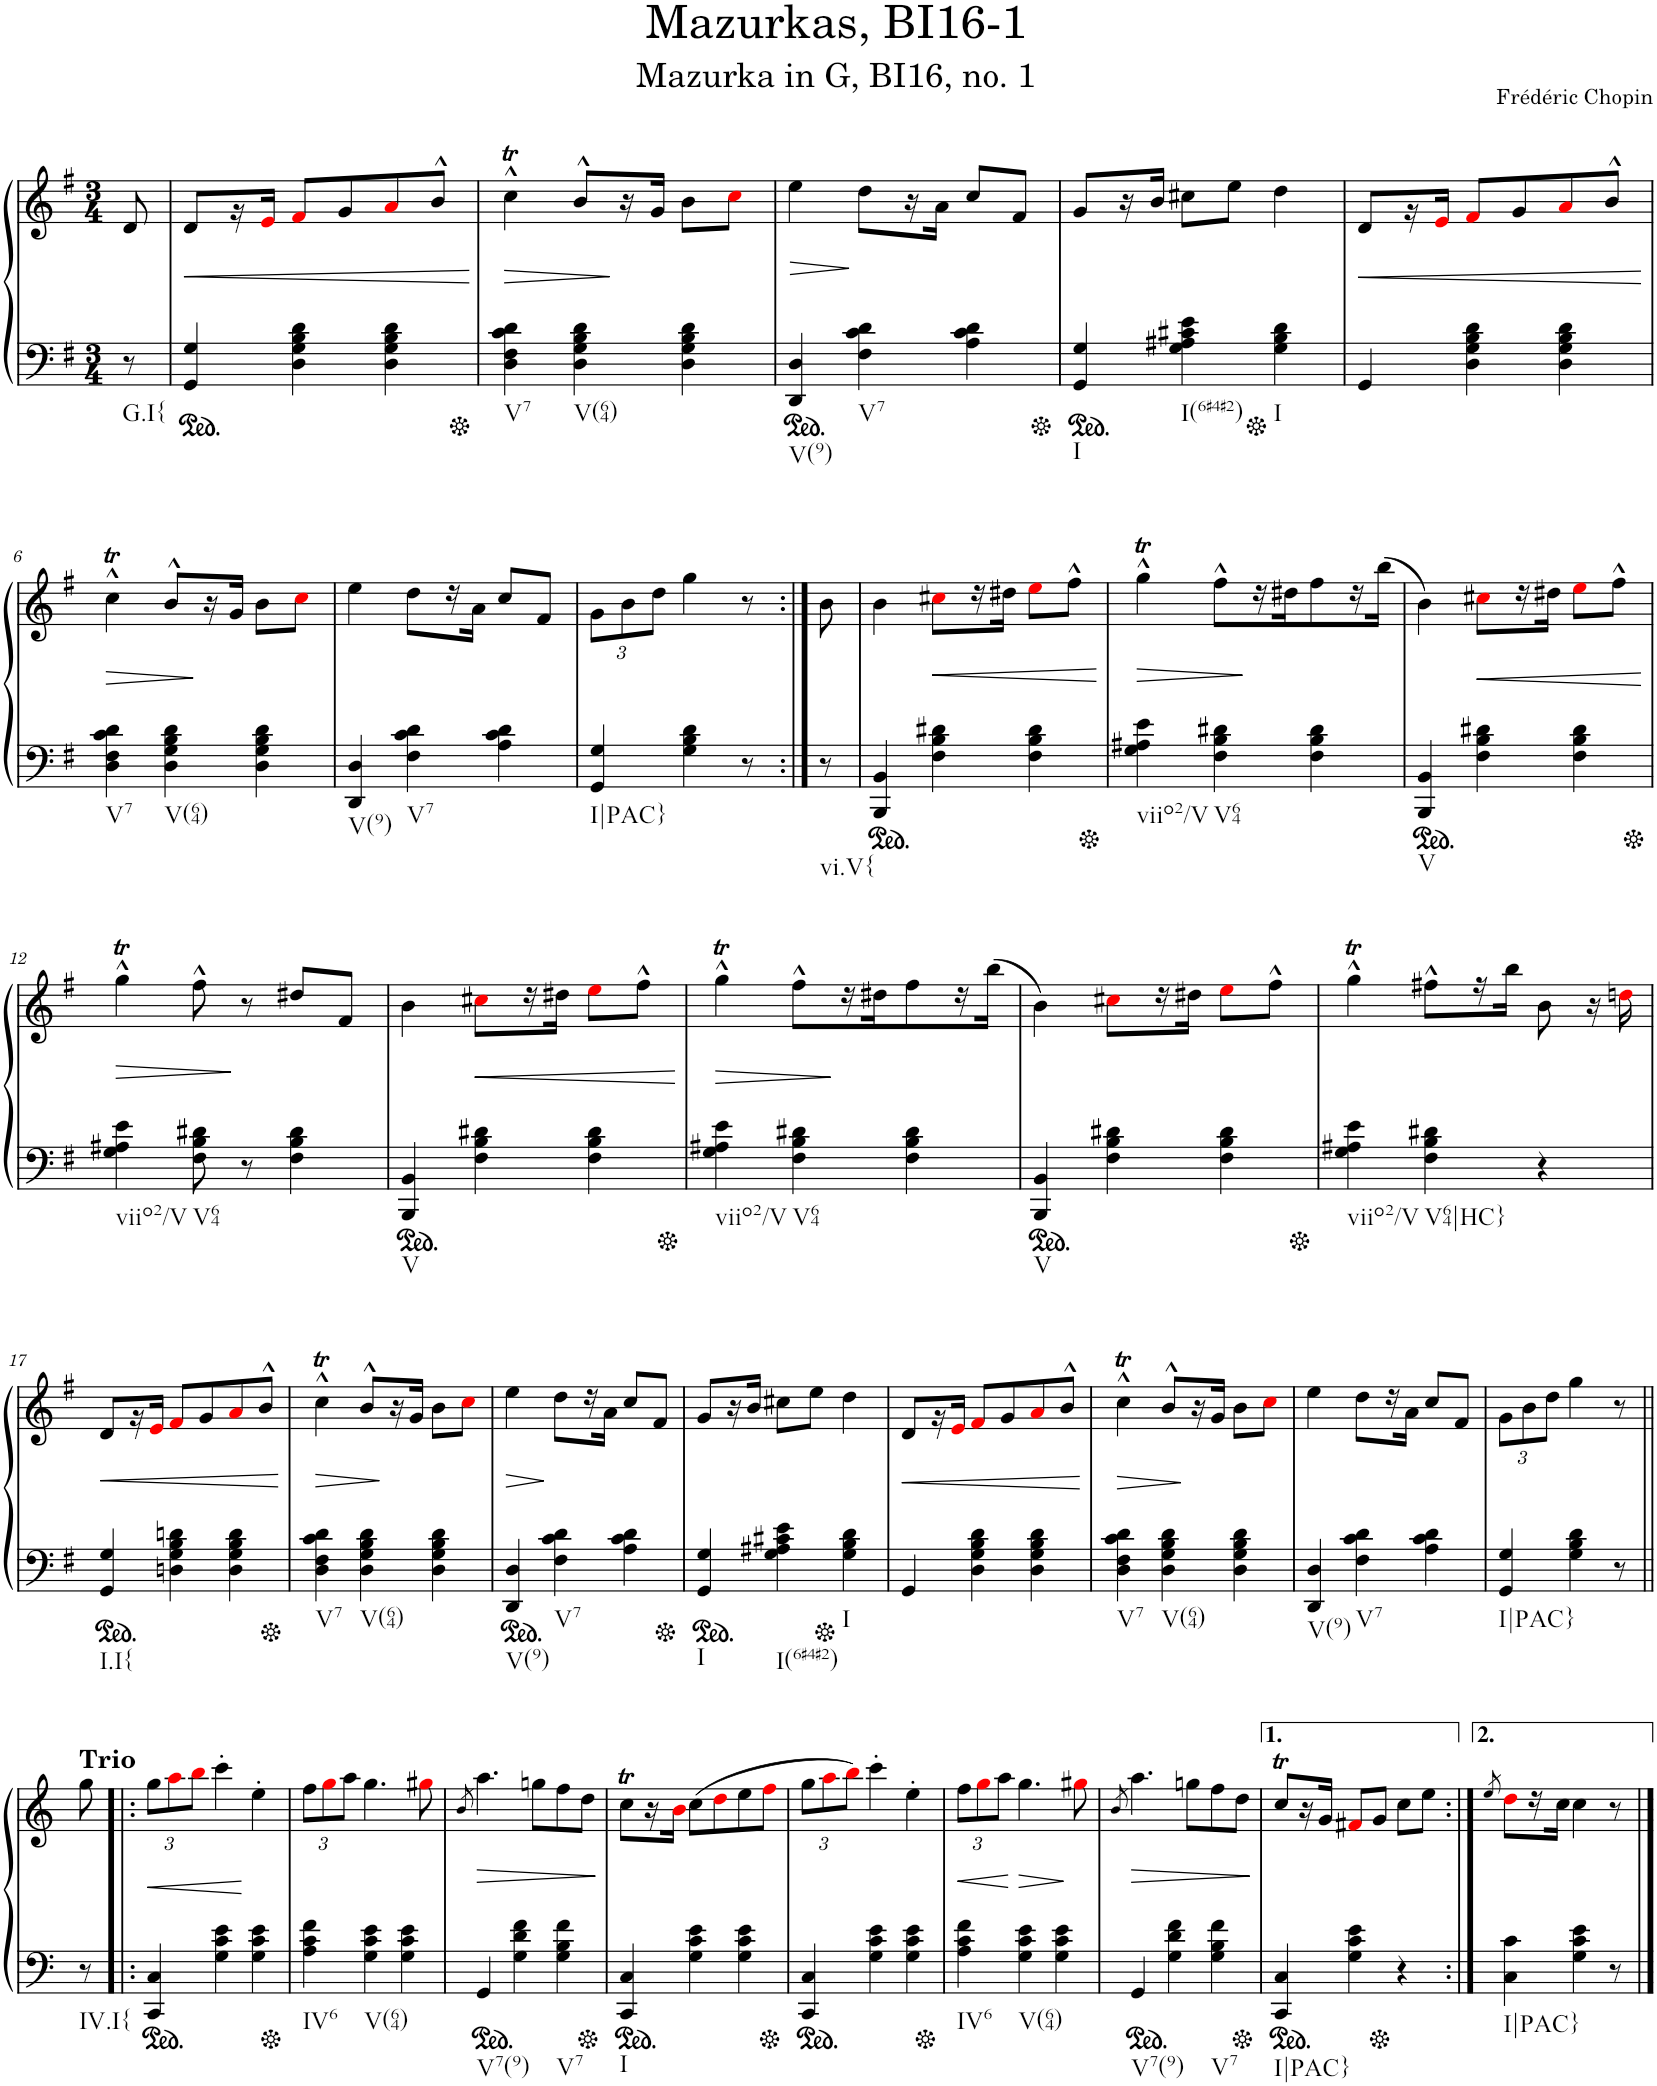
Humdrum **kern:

**kern	**kern	**dynam
*part1	*part1	*part1
*staff2	*staff1	*staff1/2
*I"Piano	*	*
*I'Pno.	*	*
*clefF4	*clefG2	*
*k[f#]	*k[f#]	*
*M3/4	*M3/4	*
=	=	=
!LO:TX:b:t=G.I{	!	!
8r	8d/	.
=1	=1	=1
!	!	!LO:HP:b
4GG/ 4G/	8d/L	<
.	16r	.
.	16ei/JJ	.
4D\ 4G\ 4B\ 4d\	8f#i/L	.
.	8g/	.
4D\ 4G\ 4B\ 4d\	8ai/	.
.	8b^^/J	.
.	.	[
=2	=2	=2
!LO:TX:b:t=V7	!	!
!	!	!LO:HP:b
4D\ 4F#\ 4c\ 4d\	4ccT^^\	>
!LO:TX:b:t=V(64)	!	!
4D\ 4G\ 4B\ 4d\	8b^^/L	.
.	16r	]
.	16g/JJ	.
4D\ 4G\ 4B\ 4d\	8b\L	.
.	8cci\J	.
=3	=3	=3
!LO:TX:b:t=V(9)	!	!
!	!	!LO:HP:b
4DD/ 4D/	4ee\	>
!LO:TX:b:t=V7	!	!
4F#\ 4c\ 4d\	8dd\L	]
.	16r	.
.	16a\JJ	.
4A\ 4c\ 4d\	8cc/L	.
.	8f#/J	.
=4	=4	=4
!LO:TX:b:t=I	!	!
4GG/ 4G/	8g/L	.
.	16r	.
.	16b/JJ	.
!LO:TX:b:t=I(6#4#2)	!	!
4G\ 4A#X\ 4c#X\ 4e\	8cc#X\L	.
.	8ee\J	.
!LO:TX:b:t=I	!	!
4G\ 4B\ 4d\	4dd\	.
=5	=5	=5
!	!	!LO:HP:b
4GG/	8d/L	<
.	16r	.
.	16ei/JJ	.
4D\ 4G\ 4B\ 4d\	8f#i/L	.
.	8g/	.
4D\ 4G\ 4B\ 4d\	8ai/	.
.	8b^^/J	.
.	.	[
!!LO:LB:g=z
=6	=6	=6
!LO:TX:b:t=V7	!	!
!	!	!LO:HP:b
4D\ 4F#\ 4c\ 4d\	4ccT^^\	>
!LO:TX:b:t=V(64)	!	!
4D\ 4G\ 4B\ 4d\	8b^^/L	.
.	16r	]
.	16g/JJ	.
4D\ 4G\ 4B\ 4d\	8b\L	.
.	8cci\J	.
=7	=7	=7
!LO:TX:b:t=V(9)	!	!
4DD/ 4D/	4ee\	.
!LO:TX:b:t=V7	!	!
4F#\ 4c\ 4d\	8dd\L	.
.	16r	.
.	16a\JJ	.
4A\ 4c\ 4d\	8cc/L	.
.	8f#/J	.
=8	=8	=8
*	*Xbrackettup	*
!LO:TX:b:t=I|PAC}	!	!
4GG/ 4G/	12g\L	.
.	12b\	.
.	12dd\J	.
4G\ 4B\ 4d\	4gg\	.
8r	8r	.
=8X1:|!	=8X1:|!	=8X1:|!
!LO:TX:b:t=vi.V{	!	!
8r	8b\	.
=9	=9	=9
4BBB/ 4BB/	4b\	.
!	!	!LO:HP:b
4F#\ 4B\ 4d#X\	8cc#Xi\L	<
.	16r	.
.	16dd#X\JJ	.
4F#\ 4B\ 4d#\	8eei\L	.
.	8ff#^^\J	.
.	.	[
=10	=10	=10
!LO:TX:b:t=viio2/V	!	!
!	!	!LO:HP:b
4G\ 4A#X\ 4e\	4ggT^^\	>
!LO:TX:b:t=V64	!	!
4F#\ 4B\ 4d#X\	8ff#^^\L	.
.	16r	]
.	16dd#X\J	.
4F#\ 4B\ 4d#\	8ff#\	.
.	16r	.
.	(16bb\JJ	.
=11	=11	=11
!LO:TX:b:t=V	!	!
4BBB/ 4BB/	4b\)	.
!	!	!LO:HP:b
4F#\ 4B\ 4d#X\	8cc#Xi\L	<
.	16r	.
.	16dd#X\JJ	.
4F#\ 4B\ 4d#\	8eei\L	.
.	8ff#^^\J	.
.	.	[
!!LO:LB:g=z
=12	=12	=12
!LO:TX:b:t=viio2/V	!	!
!	!	!LO:HP:b
4G\ 4A#X\ 4e\	4ggT^^\	>
!LO:TX:b:t=V64	!	!
8F#\ 8B\ 8d#X\	8ff#^^\	.
8r	8r	]
4F#\ 4B\ 4d#\	8dd#X/L	.
.	8f#/J	.
=13	=13	=13
!LO:TX:b:t=V	!	!
4BBB/ 4BB/	4b\	.
!	!	!LO:HP:b
4F#\ 4B\ 4d#X\	8cc#Xi\L	<
.	16r	.
.	16dd#X\JJ	.
4F#\ 4B\ 4d#\	8eei\L	.
.	8ff#^^\J	.
.	.	[
=14	=14	=14
!LO:TX:b:t=viio2/V	!	!
!	!	!LO:HP:b
4G\ 4A#X\ 4e\	4ggT^^\	>
!LO:TX:b:t=V64	!	!
4F#\ 4B\ 4d#X\	8ff#^^\L	.
.	16r	]
.	16dd#X\J	.
4F#\ 4B\ 4d#\	8ff#\	.
.	16r	.
.	(16bb\JJ	.
=15	=15	=15
!LO:TX:b:t=V	!	!
4BBB/ 4BB/	4b\)	.
4F#\ 4B\ 4d#X\	8cc#Xi\L	.
.	16r	.
.	16dd#X\JJ	.
4F#\ 4B\ 4d#\	8eei\L	.
.	8ff#^^\J	.
=16	=16	=16
!LO:TX:b:t=viio2/V	!	!
4G\ 4A#X\ 4e\	4ggT^^\	.
!LO:TX:b:t=V64|HC}	!	!
4F#\ 4B\ 4d#X\	8ff#X^^\L	.
.	16r	.
.	16bb\JJ	.
4r	8b\	.
.	16r	.
.	16ddni\	.
!!LO:LB:g=z
=17	=17	=17
!LO:TX:b:t=I.I{	!	!
!	!	!LO:HP:b
4GG/ 4G/	8d/L	<
.	16r	.
.	16ei/JJ	.
4Dn\ 4G\ 4B\ 4dn\	8f#i/L	.
.	8g/	.
4D\ 4G\ 4B\ 4d\	8ai/	.
.	8b^^/J	.
.	.	[
=18	=18	=18
!LO:TX:b:t=V7	!	!
!	!	!LO:HP:b
4D\ 4F#\ 4c\ 4d\	4ccT^^\	>
!LO:TX:b:t=V(64)	!	!
4D\ 4G\ 4B\ 4d\	8b^^/L	.
.	16r	]
.	16g/JJ	.
4D\ 4G\ 4B\ 4d\	8b\L	.
.	8cci\J	.
=19	=19	=19
!LO:TX:b:t=V(9)	!	!
!	!	!LO:HP:b
4DD/ 4D/	4ee\	>
!LO:TX:b:t=V7	!	!
4F#\ 4c\ 4d\	8dd\L	]
.	16r	.
.	16a\JJ	.
4A\ 4c\ 4d\	8cc/L	.
.	8f#/J	.
=20	=20	=20
!LO:TX:b:t=I	!	!
4GG/ 4G/	8g/L	.
.	16r	.
.	16b/JJ	.
!LO:TX:b:t=I(6#4#2)	!	!
4G\ 4A#X\ 4c#X\ 4e\	8cc#X\L	.
.	8ee\J	.
!LO:TX:b:t=I	!	!
4G\ 4B\ 4d\	4dd\	.
=21	=21	=21
!	!	!LO:HP:b
4GG/	8d/L	<
.	16r	.
.	16ei/JJ	.
4D\ 4G\ 4B\ 4d\	8f#i/L	.
.	8g/	.
4D\ 4G\ 4B\ 4d\	8ai/	.
.	8b^^/J	.
.	.	[
=22	=22	=22
!LO:TX:b:t=V7	!	!
!	!	!LO:HP:b
4D\ 4F#\ 4c\ 4d\	4ccT^^\	>
!LO:TX:b:t=V(64)	!	!
4D\ 4G\ 4B\ 4d\	8b^^/L	.
.	16r	]
.	16g/JJ	.
4D\ 4G\ 4B\ 4d\	8b\L	.
.	8cci\J	.
=23	=23	=23
!LO:TX:b:t=V(9)	!	!
4DD/ 4D/	4ee\	.
!LO:TX:b:t=V7	!	!
4F#\ 4c\ 4d\	8dd\L	.
.	16r	.
.	16a\JJ	.
4A\ 4c\ 4d\	8cc/L	.
.	8f#/J	.
=24	=24	=24
!LO:TX:b:t=I|PAC}	!	!
4GG/ 4G/	12g\L	.
.	12b\	.
.	12dd\J	.
4G\ 4B\ 4d\	4gg\	.
8r	8r	.
!!LO:LB:g=z
=||	=||	=||
*k[]	*k[]	*
!	!LO:TX:a:B:t=Trio	!
!LO:TX:b:t=IV.I{	!	!
8r	8gg\	.
=1!|:	=1!|:	=1!|:
!	!	!LO:HP:b
4CC/ 4C/	12gg\L	<
.	12aai\	.
.	12bbi\J	.
4G\ 4c\ 4e\	4ccc'\	.
4G\ 4c\ 4e\	4ee'\	[
=2	=2	=2
!LO:TX:b:t=IV6	!	!
4A\ 4c\ 4f\	12ff\L	.
.	12ggi\	.
.	12aa\J	.
!LO:TX:b:t=V(64)	!	!
4G\ 4c\ 4e\	4.gg\	.
4G\ 4c\ 4e\	.	.
.	8gg#Xi\	.
=3	=3	=3
.	8qb/	.
!LO:TX:b:t=V7(9)	!	!
4GG/	4.aa\	.
4G\ 4d\ 4f\	.	.
.	8ggn\L	.
!LO:TX:b:t=V7	!	!
4G\ 4B\ 4f\	8ff\	.
.	8dd\J	.
=4	=4	=4
!LO:TX:b:t=I	!	!
4CC/ 4C/	8ccT\L	.
.	16r	.
.	16bi\JJ	.
4G\ 4c\ 4e\	(8cc\L	.
.	8ddi\	.
4G\ 4c\ 4e\	8ee\	.
.	8ffi\J	.
=5	=5	=5
4CC/ 4C/	12gg\L	.
.	12aai\	.
.	12bbi\J)	.
4G\ 4c\ 4e\	4ccc'\	.
4G\ 4c\ 4e\	4ee'\	.
=6	=6	=6
!LO:TX:b:t=IV6	!	!
!	!	!LO:HP:b
4A\ 4c\ 4f\	12ff\L	<
.	12ggi\	.
.	12aa\J	.
!LO:TX:b:t=V(64)	!	!
!	!	!LO:HP:n=1:b
4G\ 4c\ 4e\	4.gg\	[ >
4G\ 4c\ 4e\	.	.
.	8gg#Xi\	]
=7	=7	=7
.	8qb/	.
!LO:TX:b:t=V7(9)	!	!
4GG/	4.aa\	.
4G\ 4d\ 4f\	.	.
.	8ggn\L	.
!LO:TX:b:t=V7	!	!
4G\ 4B\ 4f\	8ff\	.
.	8dd\J	.
=8	=8	=8
!LO:TX:b:t=I|PAC}	!	!
4CC/ 4C/	8ccT/L	.
.	16r	.
.	16g/JJ	.
4G\ 4c\ 4e\	8f#Xi/L	.
.	8g/J	.
4r	8cc\L	.
.	8ee\J	.
=8X1:|!	=8X1:|!	=8X1:|!
.	8qee/	.
!LO:TX:b:t=I|PAC}	!	!
4C\ 4c\	8ddi\L	.
.	16r	.
.	16cc\JJ	.
4G\ 4c\ 4e\	4cc\	.
8r	8r	.
==	==	==
*-	*-	*-
